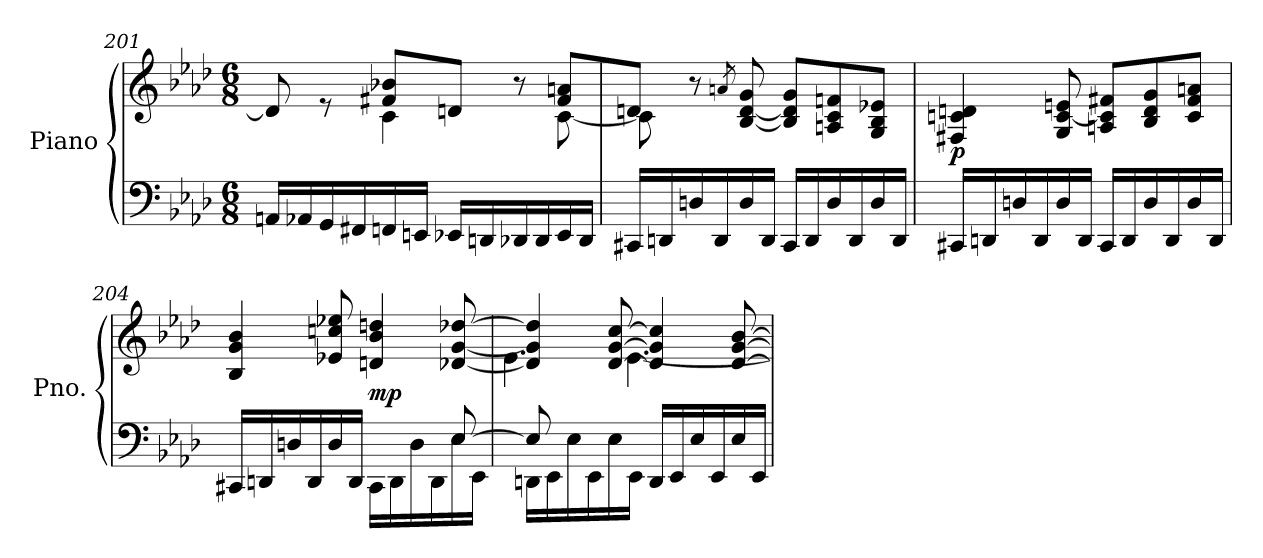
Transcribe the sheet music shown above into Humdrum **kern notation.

**kern	**kern	**dynam
*part1	*part1	*part1
*staff2	*staff1	*staff1/2
*I"Piano	*	*
*I'Pno.	*	*
!!LO:LB:g=z
*clefF4	*clefG2	*
*k[b-e-a-d-]	*k[b-e-a-d-]	*
*M6/8	*M6/8	*
=201	=201	=201
*	*^	*
16AAn/LL	8d/]	4rAyy	.
16AA-X/	.	.	.
16GG/	8re	.	.
16FF#X/	.	.	.
16FFn/	8f#X/ 8b-X/L	4c\	.
16EEn/JJ	.	.	.
16EE-X/LL	8dn/J	.	.
16DDn/	.	.	.
16DD-X/	8r	8reyy	.
16DD-/	.	.	.
16EE-/	8f#/ 8an/L	[8c\	.
16DD-/JJ	.	.	.
=202	=202	=202	=202
16CC#X/LL	8dn/J	8c\]	.
16DDn/	.	.	.
16Dn/	8r	8rcyy	.
16DD/	.	.	.
.	8qan/	.	.
16D/	[8B-/ [8d/ 8g/	2rAyy	.
16DD/JJ	.	.	.
16CC#/LL	8B-/] 8d/] 8g/L	.	.
16DD/	.	.	.
*	*MM92	*	*
16D/	8An/ 8c/ 8fn/	.	.
16DD/	.	.	.
16D/	8G/ 8B-/ 8e-X/J	.	.
16DD/JJ	.	.	.
*	*v	*v	*
=203	=203	=203
!	!	!LO:DY:a=2
16CC#X/LL	4F#X/ 4cn/ 4dn/	p
16DDn/	.	.
16Dn/	.	.
16DD/	.	.
*	*MM112	*
16D/	8G/ [8c/ 8en/	.
16DD/JJ	.	.
16CC#/LL	8An/ 8c/] 8f#X/L	.
16DD/	.	.
16D/	8B-/ 8d/ 8g/	.
16DD/	.	.
16D/	8c/ 8f#/ 8an/J	.
16DD/JJ	.	.
!!LO:PB:g=z
=204	=204	=204
*^	*	*
16CC#X/LL	4.rFFFyy	4B-/ 4g/ 4b-/	.
16DDn/	.	.	.
16Dn/	.	.	.
16DD/	.	.	.
16D/	.	8e-X/ 8ccn/ 8ee-X/	.
16DD/JJ	.	.	.
!	!	!	!LO:DY:a=2
4ryy	16CC#\LL	4dn/ 4b-/ 4ddn/	mp
.	16DD\	.	.
.	16D\	.	.
.	16DD\	.	.
[8E-/	16E-\	[8d-X/ [8g/ [8dd-X/	.
.	16EE-\JJ	.	.
=205	=205	=205	=205
*	*	*^	*
8E-/]	16DDn\LL	4d-/] 4g/] 4dd-/]	4.e-\	.
.	16EE-\	.	.	.
4rFyy	16E-\	.	.	.
.	16EE-\	.	.	.
.	16E-\	[8d-/ [8g/ [8cc/	.	.
.	16EE-\JJ	.	.	.
16DD/LL	4.rAAAyy	4d-/] 4g/] 4cc/]	[4.e-\	.
16EE-/	.	.	.	.
16E-/	.	.	.	.
16EE-/	.	.	.	.
16E-/	.	[8d-/ [8g/ [8b-/	.	.
16EE-/JJ	.	.	.	.
*v	*v	*	*	*
*	*v	*v	*
=	=	=
*-	*-	*-
